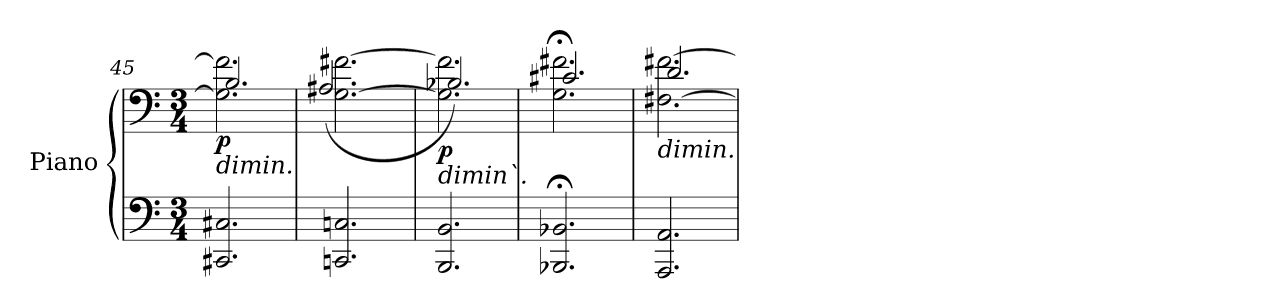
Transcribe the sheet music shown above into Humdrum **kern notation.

**kern	**kern	**dynam
*part1	*part1	*part1
*staff2	*staff1	*staff1/2
*I"Piano	*	*
*I'Pno.	*	*
*clefF4	*clefF4	*
*k[]	*k[]	*
*M3/4	*M3/4	*
=45	=45	=45
*	*^	*
!	!LO:TX:b:i:t=dimin.	!	!
!	!	!	!LO:DY:b
2.CC#X/ 2.C#X/	2.G\] 2.f#\]	2.B/	p
=46	=46	=46	=46
!	!	!	!LO:DY:b
!	!	!	!LO:DY:n=1:b
2.CCn/ 2.Cn/	[2.G\ [2.f#X\	(>2.A#X/	ff sf
=47	=47	=47	=47
!	!LO:TX:b:i:t=dimin`.	!	!
!	!	!	!LO:DY:b
2.BBB/ 2.BB/	2.G\] 2.f#\]	2.B-X/)	p
=48	=48	=48	=48
!	!	!	!LO:DY:b
!	!	!	!LO:DY:n=1:b
2.BBB-X/;< 2.BB-X/;<	2.G\;< 2.f#X\;<	2.c#X/	ff sf
=49	=49	=49	=49
!	!LO:TX:b:i:t=dimin.	!	!
2.AAA/ 2.AA/	[2.F#X\ [2.f#X\	2.d/	.
*	*v	*v	*
=	=	=
*-	*-	*-
